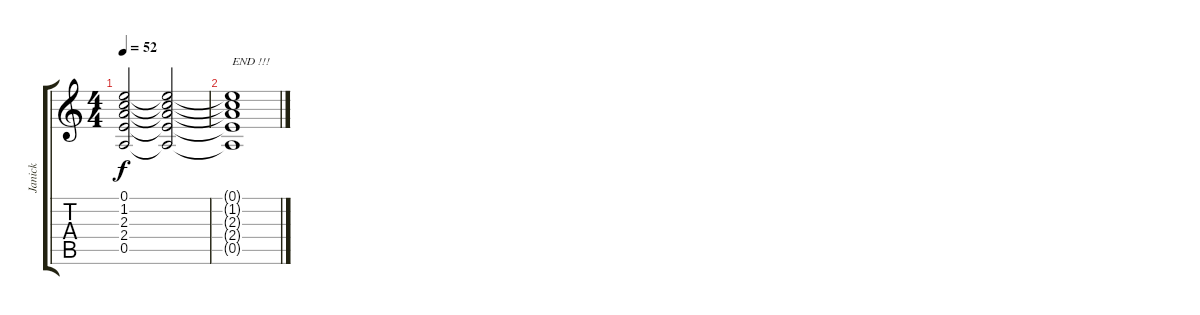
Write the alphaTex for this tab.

\track ("Janick" "Janick") {instrument electricguitarclean}
\staff {score tabs}
\tuning (E4 B3 G3 D3 A2 E2) {hide}
\ts (4 4)
\tempo 52
\clef g2
\ks c
(0.1{t} 1.2{t} 2.3{t} 2.4{t} 0.5{t}).2{dy f} (0.1{t} 1.2{t} 2.3{t} 2.4{t} 0.5{t}).2 |
(0.1{t} 1.2{t} 2.3{t} 2.4{t} 0.5{t}).1{txt "END !!!"}
